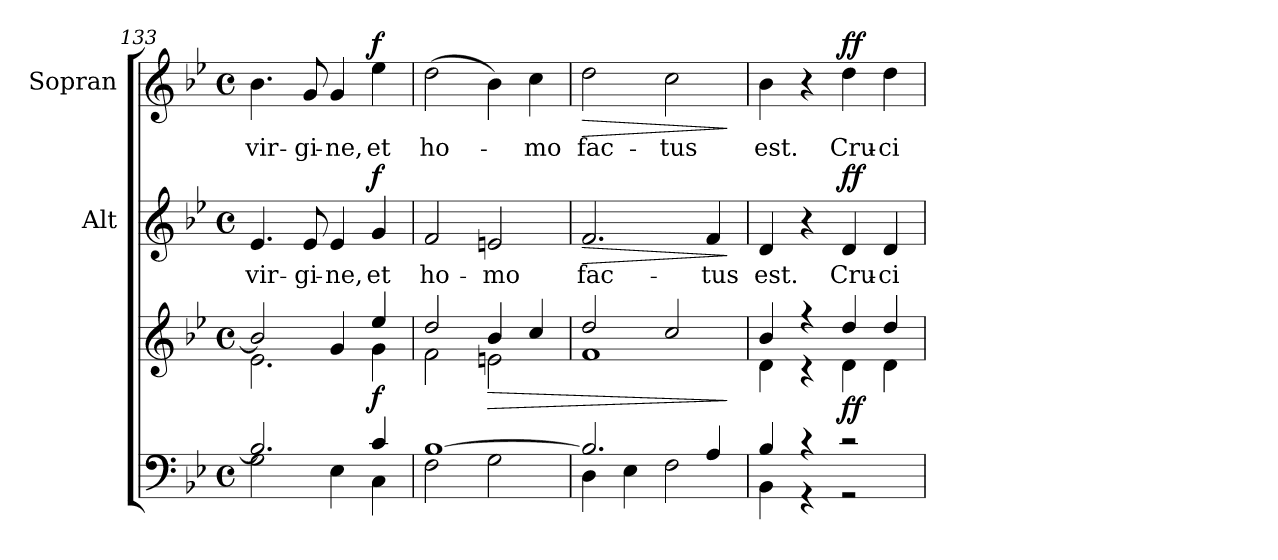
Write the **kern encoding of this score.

**kern	**kern	**dynam	**kern	**text	**dynam	**kern	**text	**dynam
*part3	*part3	*part3	*part2	*part2	*part2	*part1	*part1	*part1
*staff4	*staff3	*staff3/4	*staff2	*staff2	*staff2	*staff1	*staff1	*staff1
*	*	*	*I"Alt	*	*	*I"Sopran	*	*
*clefF4	*clefG2	*	*clefG2	*	*	*clefG2	*	*
*k[b-e-]	*k[b-e-]	*	*k[b-e-]	*	*	*k[b-e-]	*	*
*B-:	*B-:	*	*B-:	*	*	*B-:	*	*
*M4/4	*M4/4	*	*M4/4	*	*	*M4/4	*	*
*met(c)	*met(c)	*	*met(c)	*	*	*met(c)	*	*
=133	=133	=133	=133	=133	=133	=133	=133	=133
*^	*^	*	*	*	*	*	*	*
!	!	!	!	!	!	!LO:LY:b	!	!	!LO:LY:b	!
2.B-/]	2G\	2b-/]	2.e-\	.	4.e-/	vir-	.	4.b-\	vir-	.
!	!	!	!	!	!	!LO:LY:b	!	!	!LO:LY:b	!
.	.	.	.	.	8e-/	-gi-	.	8g/	-gi-	.
!	!	!	!	!	!	!LO:LY:b	!	!	!LO:LY:b	!
.	4E-\	4g/	.	.	4e-/	-ne,	.	4g/	-ne,	.
!	!	!	!	!LO:DY:b	!	!LO:LY:b	!LO:DY:a	!	!LO:LY:b	!LO:DY:a
4c/	4C\	4ee-/	4g\	f	4g/	et	f	4ee-\	et	f
=134	=134	=134	=134	=134	=134	=134	=134	=134	=134	=134
!	!	!	!	!	!	!LO:LY:b	!	!	!LO:LY:b	!
[>1B-	2F\	2dd/	2f\	.	2f/	ho-	.	(>2dd\	ho-	.
!	!	!	!	!LO:HP:b	!	!LO:LY:b	!	!	!	!
.	2G\	4b-/	2en\	>	2en/	-mo	.	4b-\)	.	.
!	!	!	!	!	!	!	!	!	!LO:LY:b	!
.	.	4cc/	.	.	.	.	.	4cc\	-mo	.
=135	=135	=135	=135	=135	=135	=135	=135	=135	=135	=135
!	!	!	!	!	!	!LO:LY:b	!LO:HP:b	!	!LO:LY:b	!LO:HP:b
2.B-/]	4D\	2dd/	1f	.	2.f/	fac-	>	2dd\	fac-	>
.	4E-\	.	.	.	.	.	.	.	.	.
!	!	!	!	!	!	!	!	!	!LO:LY:b	!
.	2F\	2cc/	.	.	.	.	.	2cc\	-tus	.
!	!	!	!	!	!	!LO:LY:b	!	!	!	!
4A/	.	.	.	.	4f/	-tus	.	.	.	.
*v	*v	*	*	*	*	*	*	*	*	*
*	*v	*v	*	*	*	*	*	*	*
.	.	]	.	.	]	.	.	]
=136	=136	=136	=136	=136	=136	=136	=136	=136
*^	*^	*	*	*	*	*	*	*
!	!	!	!	!	!	!LO:LY:b	!	!	!LO:LY:b	!
4B-/	4BB-\	4b-/	4d\	.	4d/	est.	.	4b-\	est.	.
4r	4r	4r	4r	.	4r	.	.	4r	.	.
!	!	!	!	!LO:DY:b	!	!LO:LY:b	!LO:DY:a	!	!LO:LY:b	!LO:DY:a
2r	2r	4dd/	4d\	ff	4d/	Cru-	ff	4dd\	Cru-	ff
!	!	!	!	!	!	!LO:LY:b	!	!	!LO:LY:b	!
.	.	4dd/	4d\	.	4d/	-ci-	.	4dd\	-ci-	.
*v	*v	*	*	*	*	*	*	*	*	*
*	*v	*v	*	*	*	*	*	*	*
=	=	=	=	=	=	=	=	=
*-	*-	*-	*-	*-	*-	*-	*-	*-
